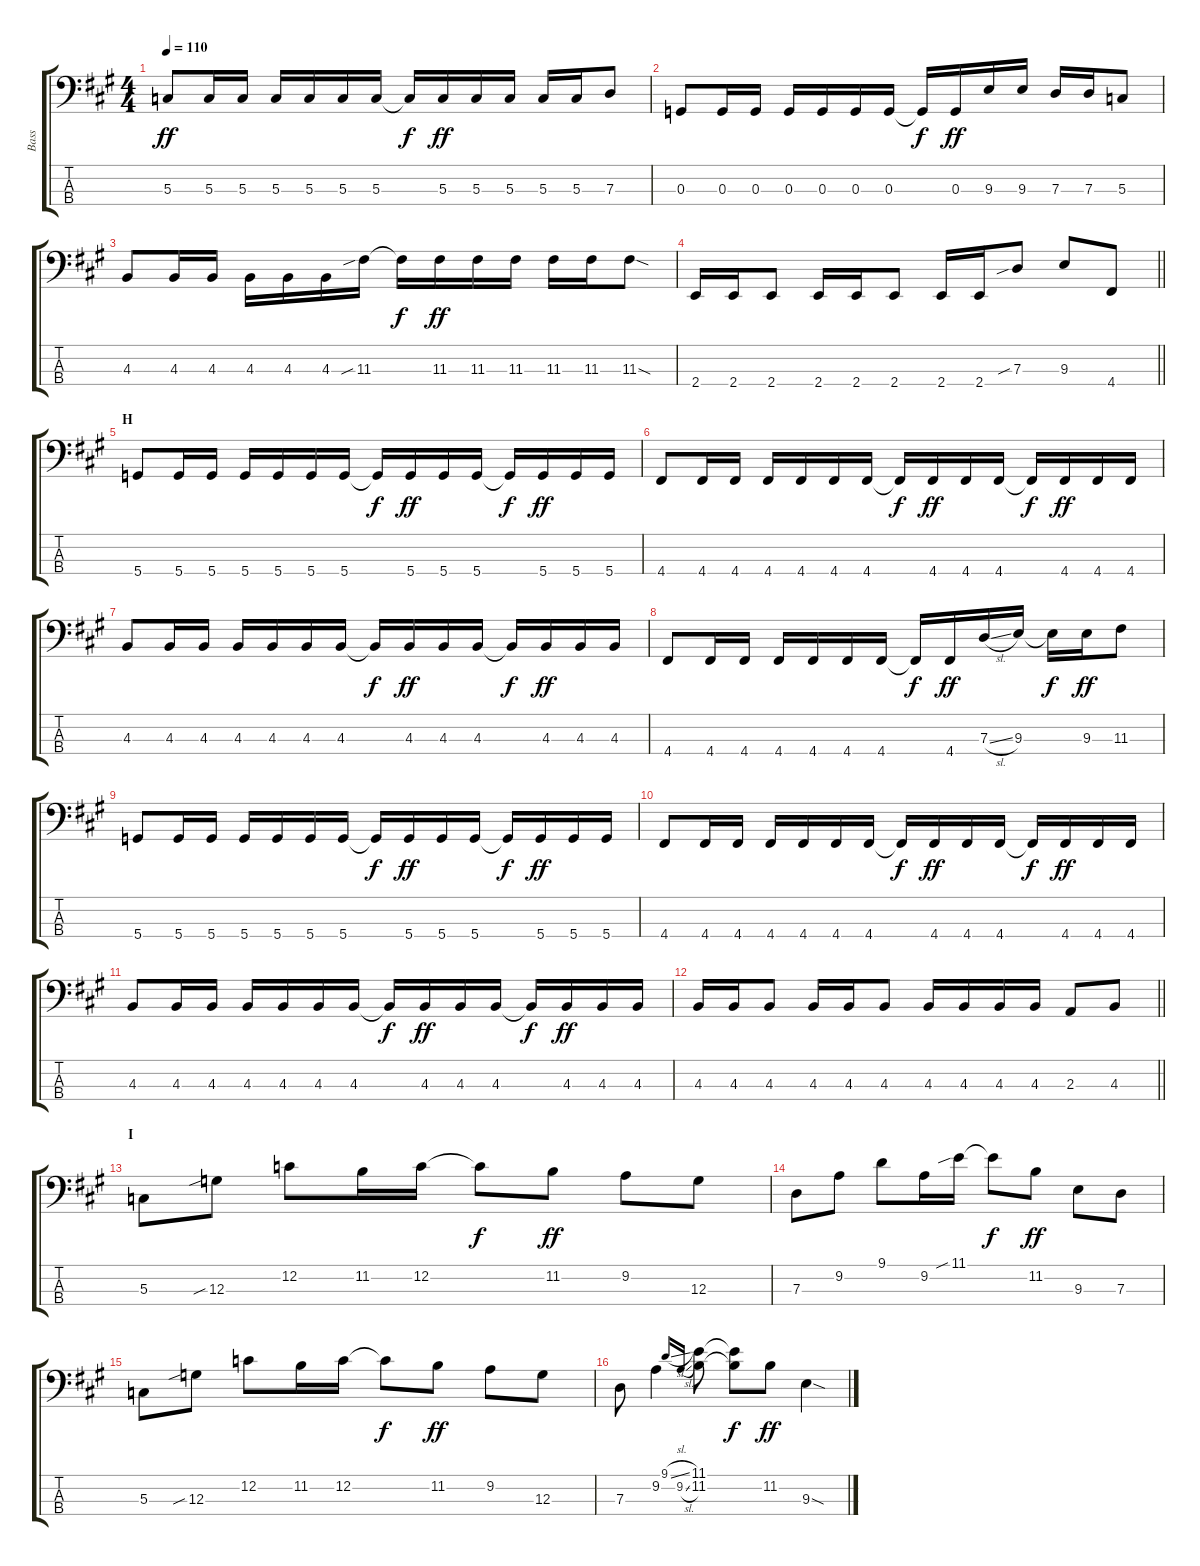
\track ("Bass" "Bass") {instrument electricbasspick}
\staff {score tabs}
\tuning (F2 C2 G1 D1) {hide}
\ts (4 4)
\tempo 110
\clef f4
\ks a
5.3.8{dy ff} 5.3.16 5.3.16 5.3.16 5.3.16 5.3.16 5.3.16 5.3{t}.16{dy f} 5.3.16{dy ff} 5.3.16 5.3.16 5.3.16 5.3.16 7.3.8 |
0.3.8 0.3.16 0.3.16 0.3.16 0.3.16 0.3.16 0.3.16 0.3{t}.16{dy f} 0.3.16{dy ff} 9.3.16 9.3.16 7.3.16 7.3.16 5.3.8 |
4.3.8 4.3.16 4.3.16 4.3.16 4.3.16 4.3.16 11.3{sib}.16 11.3{t}.16{dy f} 11.3.16{dy ff} 11.3.16 11.3.16 11.3.16 11.3.16 11.3{sod}.8 |
\barLineRight lightlight
2.4.16 2.4.16 2.4.8 2.4.16 2.4.16 2.4.8 2.4.16 2.4.16 7.3{sib}.8 9.3.8 4.4.8 |
\section ("" "H")
5.4.8 5.4.16 5.4.16 5.4.16 5.4.16 5.4.16 5.4.16 5.4{t}.16{dy f} 5.4.16{dy ff} 5.4.16 5.4.16 5.4{t}.16{dy f} 5.4.16{dy ff} 5.4.16 5.4.16 |
4.4.8 4.4.16 4.4.16 4.4.16 4.4.16 4.4.16 4.4.16 4.4{t}.16{dy f} 4.4.16{dy ff} 4.4.16 4.4.16 4.4{t}.16{dy f} 4.4.16{dy ff} 4.4.16 4.4.16 |
4.3.8 4.3.16 4.3.16 4.3.16 4.3.16 4.3.16 4.3.16 4.3{t}.16{dy f} 4.3.16{dy ff} 4.3.16 4.3.16 4.3{t}.16{dy f} 4.3.16{dy ff} 4.3.16 4.3.16 |
4.4.8 4.4.16 4.4.16 4.4.16 4.4.16 4.4.16 4.4.16 4.4{t}.16{dy f} 4.4.16{dy ff} 7.3{sl}.16 9.3.16 9.3{t}.16{dy f} 9.3.16{dy ff} 11.3.8 |
5.4.8 5.4.16 5.4.16 5.4.16 5.4.16 5.4.16 5.4.16 5.4{t}.16{dy f} 5.4.16{dy ff} 5.4.16 5.4.16 5.4{t}.16{dy f} 5.4.16{dy ff} 5.4.16 5.4.16 |
4.4.8 4.4.16 4.4.16 4.4.16 4.4.16 4.4.16 4.4.16 4.4{t}.16{dy f} 4.4.16{dy ff} 4.4.16 4.4.16 4.4{t}.16{dy f} 4.4.16{dy ff} 4.4.16 4.4.16 |
4.3.8 4.3.16 4.3.16 4.3.16 4.3.16 4.3.16 4.3.16 4.3{t}.16{dy f} 4.3.16{dy ff} 4.3.16 4.3.16 4.3{t}.16{dy f} 4.3.16{dy ff} 4.3.16 4.3.16 |
\barLineRight lightlight
4.3.16 4.3.16 4.3.8 4.3.16 4.3.16 4.3.8 4.3.16 4.3.16 4.3.16 4.3.16 2.3.8 4.3.8 |
\section ("" "I")
5.3.8 12.3{sib}.8 12.2.8 11.2.16 12.2.16 12.2{t}.8{dy f} 11.2.8{dy ff} 9.2.8 12.3.8 |
7.3.8 9.2.8 9.1.8 9.2.16 11.1{sib}.16 11.1{t}.8{dy f} 11.2.8{dy ff} 9.3.8 7.3.8 |
5.3.8 12.3{sib}.8 12.2.8 11.2.16 12.2.16 12.2{t}.8{dy f} 11.2.8{dy ff} 9.2.8 12.3.8 |
7.3.8 9.2.4 9.1{sl}.16{gr onbeat} 9.2{sl}.16{gr onbeat} (11.1 11.2).8 (11.1{t} 11.2{t}).8{dy f} 11.2.8{dy ff} 9.3{sod}.4
